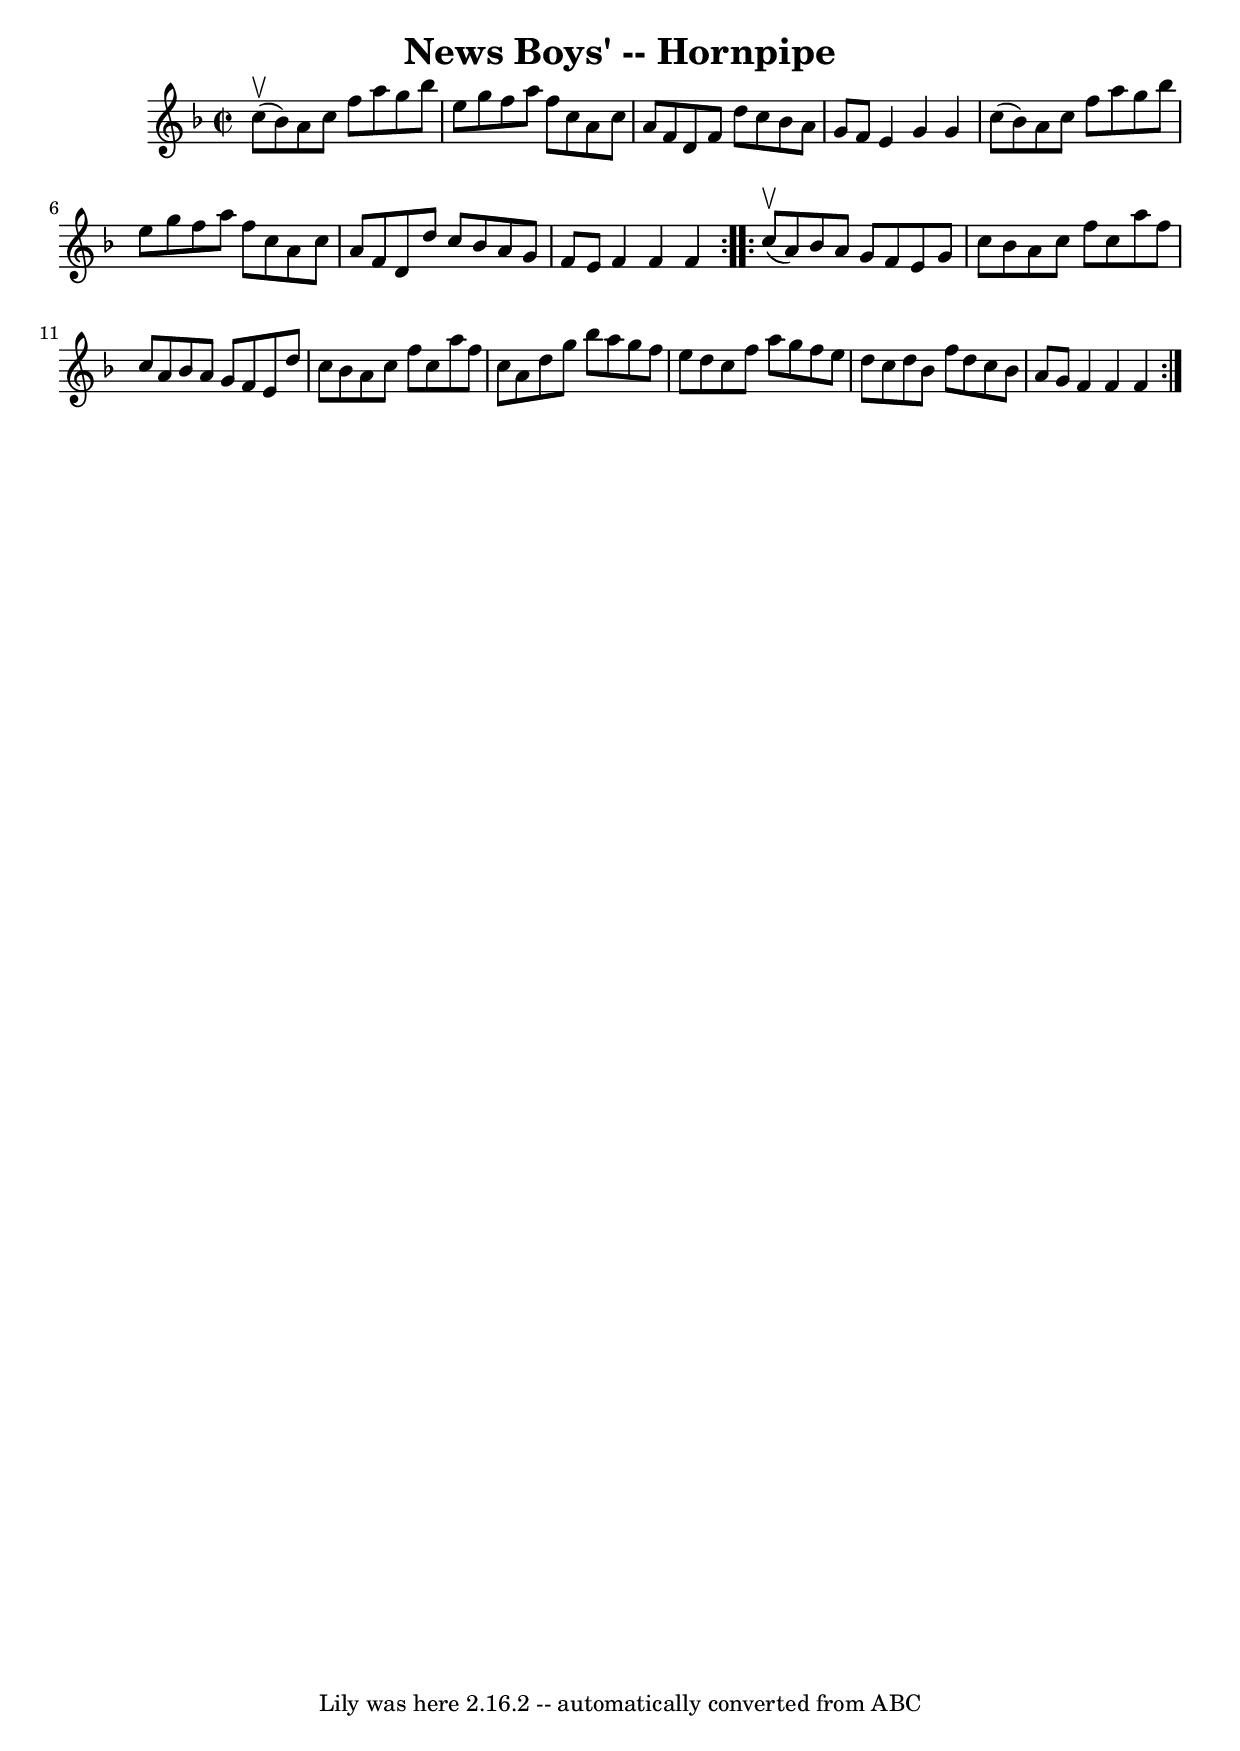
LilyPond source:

\version "2.16.2"
\include "Mammoth.ily"
\header {
  %% book = "Cole's 1000 Fiddle Tunes"
  crossRefNumber = "1"
  footnotes = ""
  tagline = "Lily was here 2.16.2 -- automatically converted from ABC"
  title = "News Boys' -- Hornpipe"

}
voicedefault =  {



  \repeat volta 2 {

    \override Staff.TimeSignature #'style = #'C
    \time 2/2 
    \key f \major
 c''8 (^\upbow bes'8) |
    a'8 c''8   
    f''8 a''8 g''8 bes''8 e''8 g''8  |
    f''8 a''8    
    f''8 c''8 a'8 c''8 a'8 f'8  |
    d'8 f'8 d''8    
    c''8 bes'8 a'8 g'8 f'8  |
    e'4 g'4 g'4 c''8 (
    bes'8) |
    a'8 c''8 f''8 a''8 g''8 bes''8 e''8    
    g''8  |
    f''8 a''8 f''8 c''8 a'8 c''8 a'8 f'8  
    |
    d'8 d''8 c''8 bes'8 a'8 g'8 f'8 e'8  |
    
    f'4 f'4 f'4  
  }     
  \repeat volta 2 {
    c''8 (^\upbow a'8) |
    
    bes'8 a'8 g'8 f'8 e'8 g'8 c''8 bes'8  |
    a'8    
    c''8 f''8 c''8 a''8 f''8 c''8 a'8  |
    bes'8 a'8    
    g'8 f'8 e'8 d''8 c''8 bes'8  |
    a'8 c''8 f''8    
    c''8 a''8 f''8 c''8 a'8  |
    d''8 g''8 bes''8    
    a''8 g''8 f''8 e''8 d''8  |
    c''8 f''8 a''8 g''8   
    f''8 e''8 d''8 c''8  |
    d''8 bes'8 f''8 d''8 c''8 
    bes'8 a'8 g'8  |
    f'4 f'4 f'4  
  }   

}

\score{
  <<

    \context Staff="default"
    {
      \voicedefault 
      
    }

  >>
  \layout {
    
  }
  \midi {
  }

}
